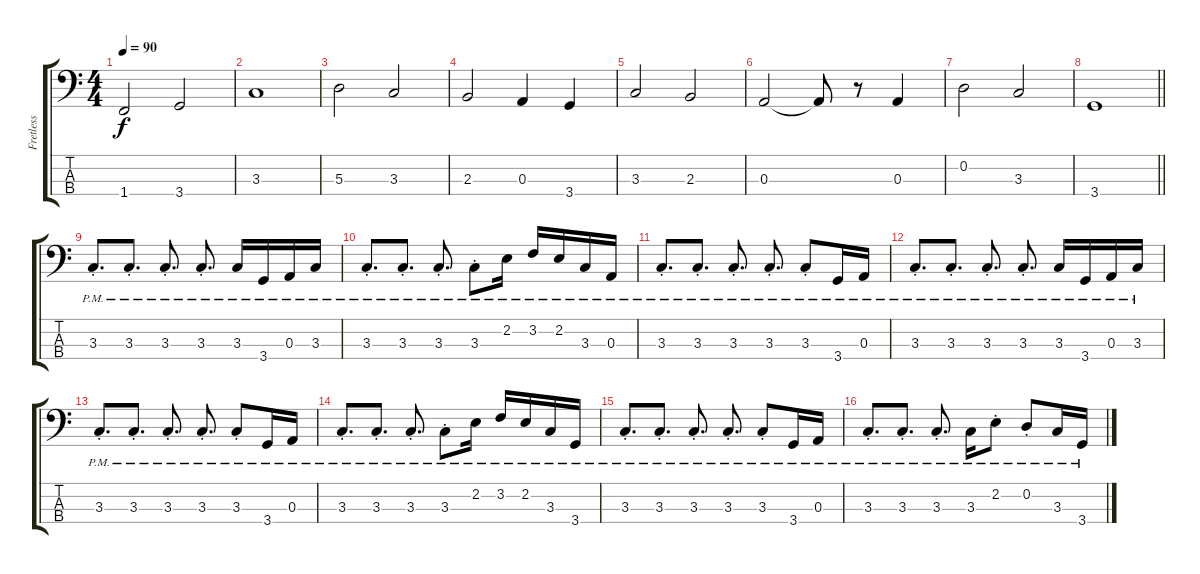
\track ("Fretless" "Fretless") {instrument electricbasspick}
\staff {score tabs}
\tuning (G2 D2 A1 E1) {hide}
\ts (4 4)
\tempo 90
\clef f4
\ks c
1.4.2{dy f} 3.4.2 |
3.3.1 |
5.3.2 3.3.2 |
2.3.2 0.3.4 3.4.4 |
3.3.2 2.3.2 |
0.3.2 0.3{t}.8 r.8 0.3.4 |
0.2.2 3.3.2 |
\barLineRight lightlight
3.4.1 |
3.3{pm st}.8{d} 3.3{pm st}.8{d} 3.3{pm st}.8{d} 3.3{pm st}.8{d} 3.3{pm}.16 3.4{pm}.16 0.3{pm}.16 3.3{pm}.16 |
3.3{pm st}.8{d} 3.3{pm st}.8{d} 3.3{pm st}.8{d} 3.3{pm st}.8 2.2{pm}.16 3.2{pm}.16 2.2{pm}.16 3.3{pm}.16 0.3{pm}.16 |
3.3{pm st}.8{d} 3.3{pm st}.8{d} 3.3{pm st}.8{d} 3.3{pm st}.8{d} 3.3{pm st}.8 3.4{pm}.16 0.3{pm}.16 |
3.3{pm st}.8{d} 3.3{pm st}.8{d} 3.3{pm st}.8{d} 3.3{pm st}.8{d} 3.3{pm}.16 3.4{pm}.16 0.3{pm}.16 3.3{pm}.16 |
3.3{pm st}.8{d} 3.3{pm st}.8{d} 3.3{pm st}.8{d} 3.3{pm st}.8{d} 3.3{pm st}.8 3.4{pm}.16 0.3{pm}.16 |
3.3{pm st}.8{d} 3.3{pm st}.8{d} 3.3{pm st}.8{d} 3.3{pm st}.8 2.2{pm}.16 3.2{pm}.16 2.2{pm}.16 3.3{pm}.16 3.4{pm}.16 |
3.3{pm st}.8{d} 3.3{pm st}.8{d} 3.3{pm st}.8{d} 3.3{pm st}.8{d} 3.3{pm st}.8 3.4{pm}.16 0.3{pm}.16 |
3.3{pm st}.8{d} 3.3{pm st}.8{d} 3.3{pm st}.8{d} 3.3{pm}.16 2.2{pm st}.8 0.2{pm st}.8 3.3{pm}.16 3.4{pm}.16
